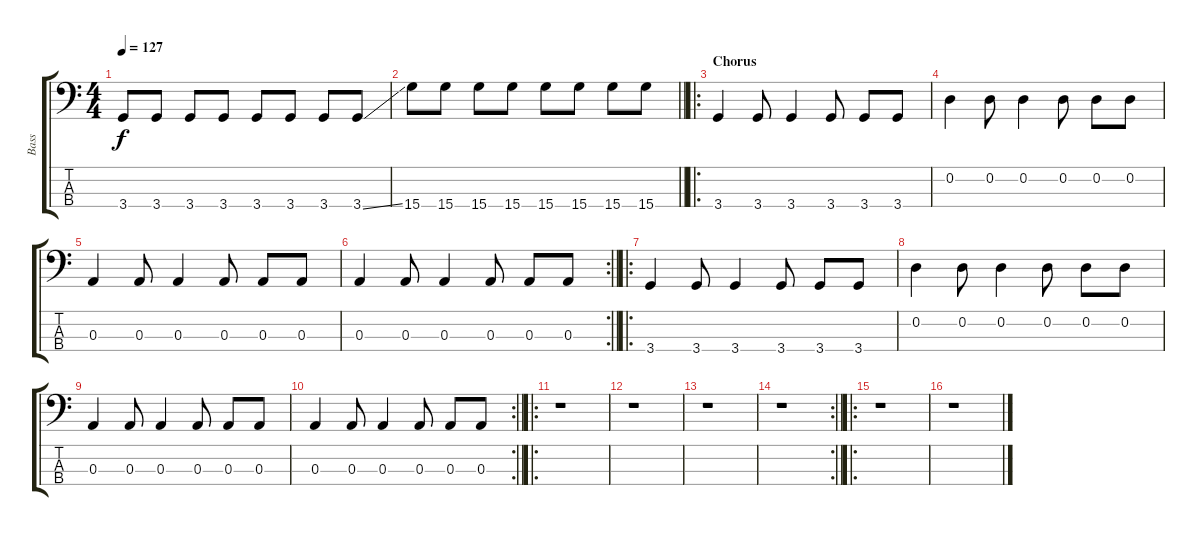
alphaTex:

\track ("Bass" "Bass") {instrument electricbassfinger}
\staff {score tabs}
\tuning (G2 D2 A1 E1) {hide}
\ts (4 4)
\tempo 127
\clef f4
\ks c
3.4.8{dy f} 3.4.8 3.4.8 3.4.8 3.4.8 3.4.8 3.4.8 3.4{ss}.8 |
\barLineRight lightlight
15.4.8 15.4.8 15.4.8 15.4.8 15.4.8 15.4.8 15.4.8 15.4.8 |
\ro
\section ("" "Chorus")
3.4.4 3.4.8 3.4.4 3.4.8 3.4.8 3.4.8 |
0.2.4 0.2.8 0.2.4 0.2.8 0.2.8 0.2.8 |
0.3.4 0.3.8 0.3.4 0.3.8 0.3.8 0.3.8 |
\rc 2
\barLineRight lightlight
0.3.4 0.3.8 0.3.4 0.3.8 0.3.8 0.3.8 |
\ro
3.4.4 3.4.8 3.4.4 3.4.8 3.4.8 3.4.8 |
0.2.4 0.2.8 0.2.4 0.2.8 0.2.8 0.2.8 |
0.3.4 0.3.8 0.3.4 0.3.8 0.3.8 0.3.8 |
\rc 2
\barLineRight lightlight
0.3.4 0.3.8 0.3.4 0.3.8 0.3.8 0.3.8 |
\ro
r.1 |
r.1 |
r.1 |
\rc 2
\barLineRight lightlight
r.1 |
\ro
r.1 |
r.1
